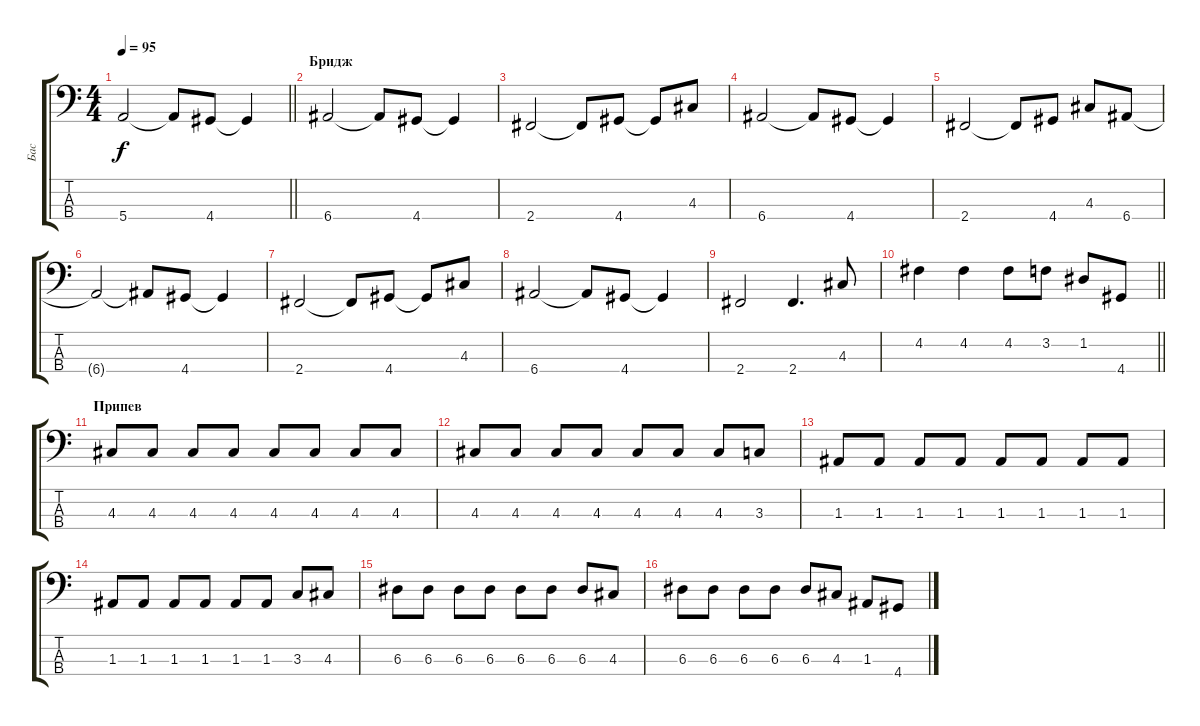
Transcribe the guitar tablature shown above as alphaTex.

\track ("Бас" "Бас") {instrument electricbassfinger}
\staff {score tabs}
\tuning (G2 D2 A1 E1) {hide}
\ts (4 4)
\tempo 95
\clef f4
\barLineRight lightlight
\ks c
5.4.2{dy f} 5.4{t}.8 4.4.8 4.4{t}.4 |
\section ("" "Бридж")
6.4.2 6.4{t}.8 4.4.8 4.4{t}.4 |
2.4.2 2.4{t}.8 4.4.8 4.4{t}.8 4.3.8 |
6.4.2 6.4{t}.8 4.4.8 4.4{t}.4 |
2.4.2 2.4{t}.8 4.4.8 4.3.8 6.4.8 |
6.4{t}.2 6.4{t}.8 4.4.8 4.4{t}.4 |
2.4.2 2.4{t}.8 4.4.8 4.4{t}.8 4.3.8 |
6.4.2 6.4{t}.8 4.4.8 4.4{t}.4 |
2.4.2 2.4.4{d} 4.3.8 |
\barLineRight lightlight
4.2.4 4.2.4 4.2.8 3.2.8 1.2.8 4.4.8 |
\section ("" "Припев")
4.3.8 4.3.8 4.3.8 4.3.8 4.3.8 4.3.8 4.3.8 4.3.8 |
4.3.8 4.3.8 4.3.8 4.3.8 4.3.8 4.3.8 4.3.8 3.3.8 |
1.3.8 1.3.8 1.3.8 1.3.8 1.3.8 1.3.8 1.3.8 1.3.8 |
1.3.8 1.3.8 1.3.8 1.3.8 1.3.8 1.3.8 3.3.8 4.3.8 |
6.3.8 6.3.8 6.3.8 6.3.8 6.3.8 6.3.8 6.3.8 4.3.8 |
6.3.8 6.3.8 6.3.8 6.3.8 6.3.8 4.3.8 1.3.8 4.4.8
